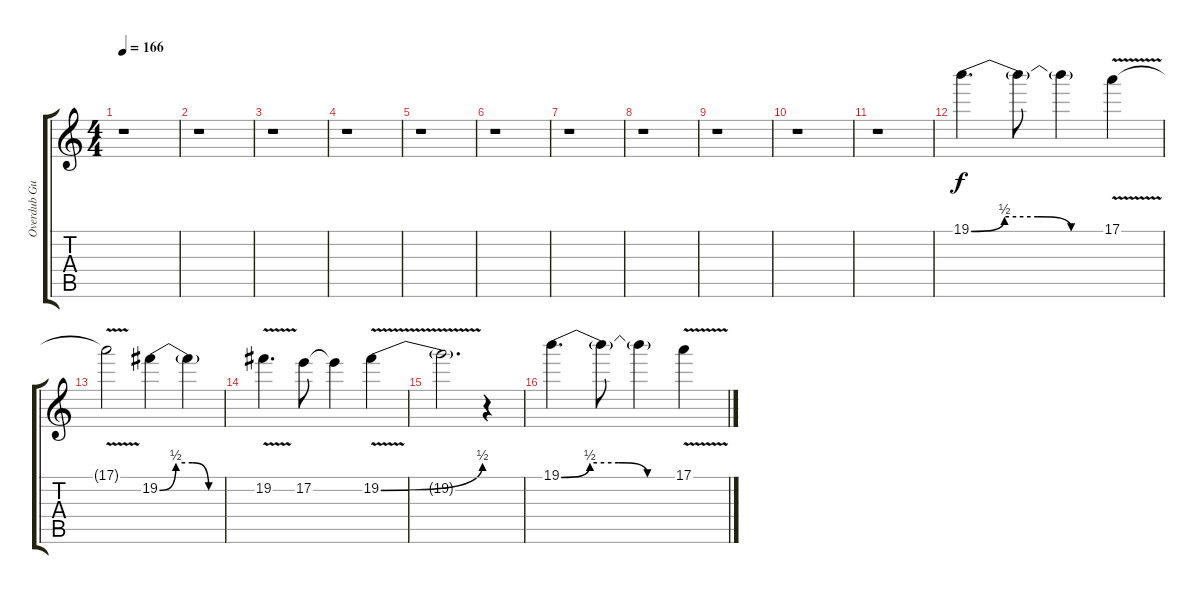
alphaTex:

\track ("Overdub Guitar" "Overdub Gu") {instrument distortionguitar}
\staff {score tabs}
\tuning (E4 B3 G3 D3 A2 E2) {hide}
\ts (4 4)
\tempo 166
\clef g2
\ks c
r.1{dy f} |
r.1 |
r.1 |
r.1 |
r.1 |
r.1 |
r.1 |
r.1 |
r.1 |
r.1 |
r.1 |
19.1{be (custom 0 0 15 2 30 2 45 0 60 0)}.4{d} 19.1{t}.8 19.1{t}.4 17.1{v}.4 |
17.1{t}.2 19.2{be (custom 0 0 15 2 30 2 45 0 60 0)}.4 19.2{t}.4 |
19.2{v}.4{d} 17.2.8 17.2{t}.4 19.2{be (bend 0 0 60 2) v}.4 |
19.2{t}.2{d} r.4 |
19.1{be (custom 0 0 15 2 30 2 45 0 60 0)}.4{d} 19.1{t}.8 19.1{t}.4 17.1{v}.4
